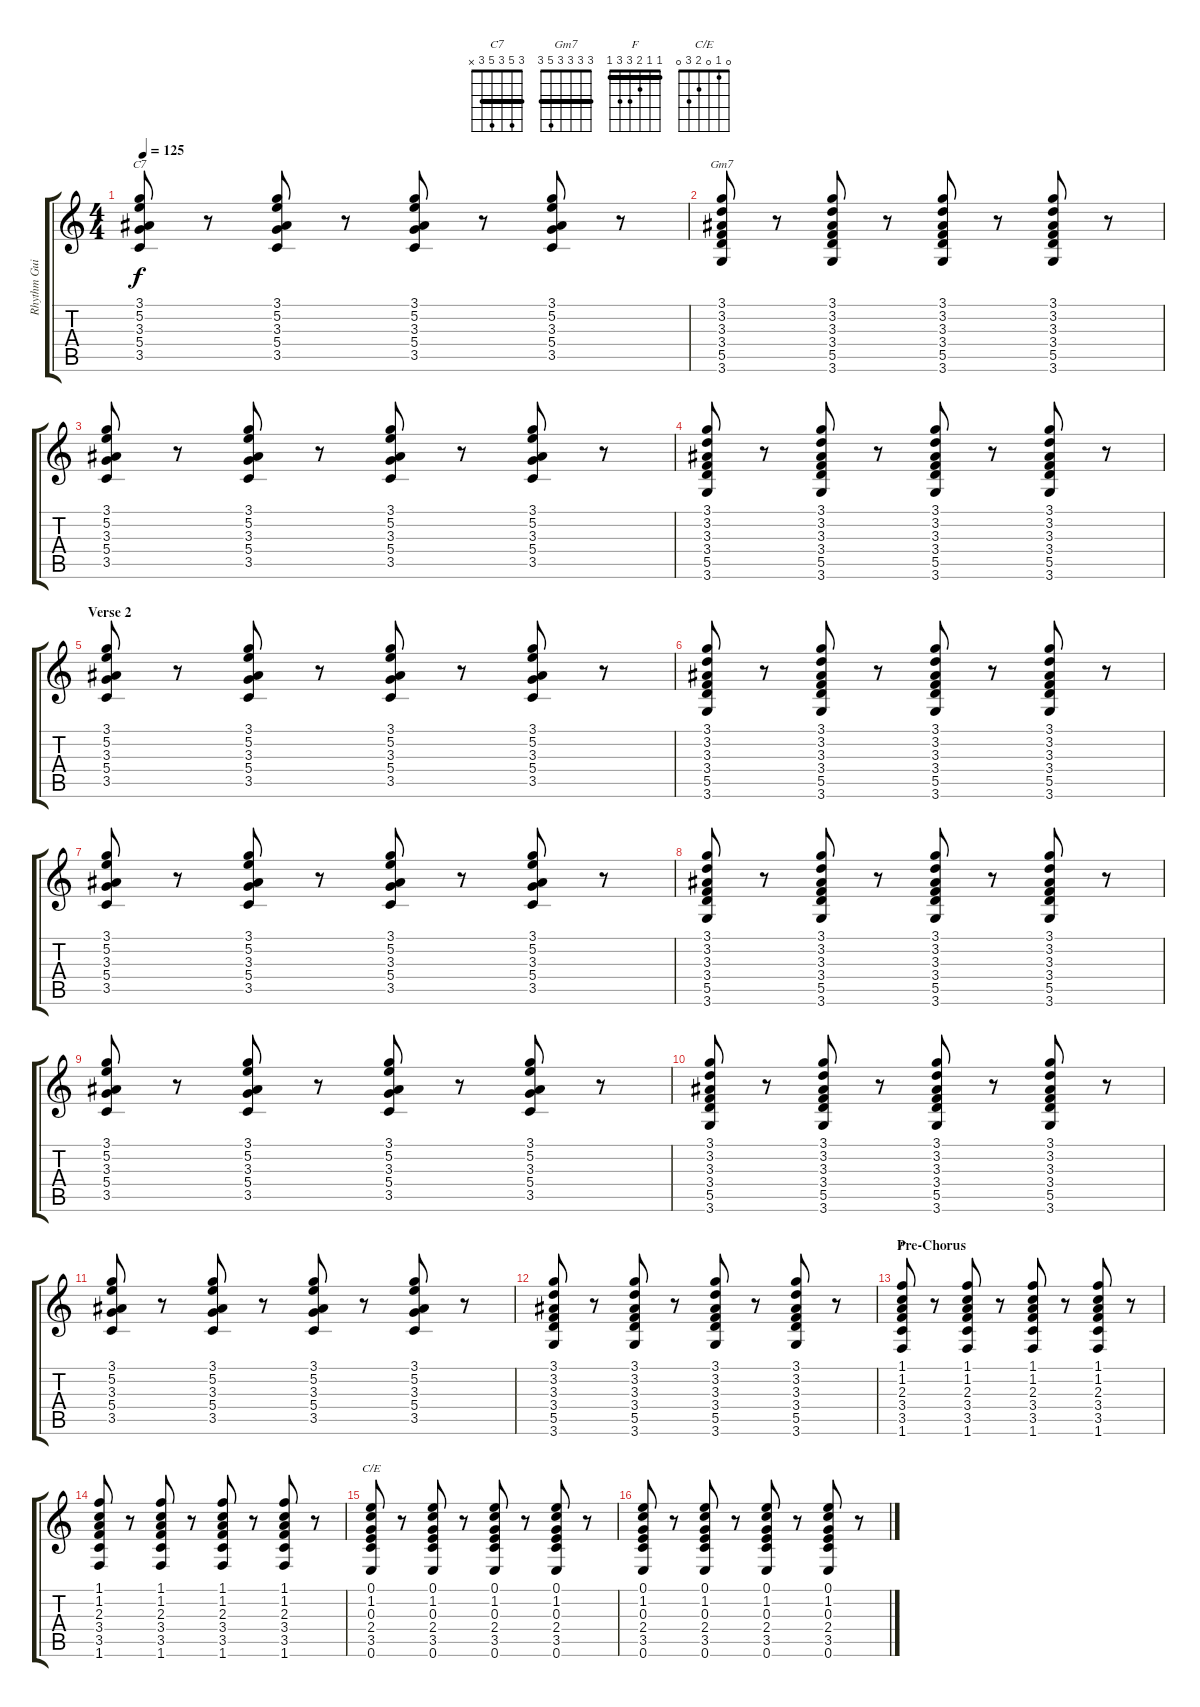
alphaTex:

\track ("Rhythm Guitar" "Rhythm Gui") {instrument electricguitarclean}
\staff {score tabs}
\tuning (E4 B3 G3 D3 A2 E2) {hide}
\chord ("C7" 3 5 3 5 3 x) {barre 3}
\chord ("Gm7" 3 3 3 3 5 3) {barre 3}
\chord ("F" 1 1 2 3 3 1) {barre 1}
\chord ("C/E" 0 1 0 2 3 0)
\ts (4 4)
\tempo 125
\clef g2
\ks c
(3.1 5.2 3.3 5.4 3.5).8{ch "C7" dy f} r.8 (3.1 5.2 3.3 5.4 3.5).8 r.8 (3.1 5.2 3.3 5.4 3.5).8 r.8 (3.1 5.2 3.3 5.4 3.5).8 r.8 |
(3.1 3.2 3.3 3.4 5.5 3.6).8{ch "Gm7"} r.8 (3.1 3.2 3.3 3.4 5.5 3.6).8 r.8 (3.1 3.2 3.3 3.4 5.5 3.6).8 r.8 (3.1 3.2 3.3 3.4 5.5 3.6).8 r.8 |
(3.1 5.2 3.3 5.4 3.5).8 r.8 (3.1 5.2 3.3 5.4 3.5).8 r.8 (3.1 5.2 3.3 5.4 3.5).8 r.8 (3.1 5.2 3.3 5.4 3.5).8 r.8 |
(3.1 3.2 3.3 3.4 5.5 3.6).8 r.8 (3.1 3.2 3.3 3.4 5.5 3.6).8 r.8 (3.1 3.2 3.3 3.4 5.5 3.6).8 r.8 (3.1 3.2 3.3 3.4 5.5 3.6).8 r.8 |
\section ("" "Verse 2")
(3.1 5.2 3.3 5.4 3.5).8 r.8 (3.1 5.2 3.3 5.4 3.5).8 r.8 (3.1 5.2 3.3 5.4 3.5).8 r.8 (3.1 5.2 3.3 5.4 3.5).8 r.8 |
(3.1 3.2 3.3 3.4 5.5 3.6).8 r.8 (3.1 3.2 3.3 3.4 5.5 3.6).8 r.8 (3.1 3.2 3.3 3.4 5.5 3.6).8 r.8 (3.1 3.2 3.3 3.4 5.5 3.6).8 r.8 |
(3.1 5.2 3.3 5.4 3.5).8 r.8 (3.1 5.2 3.3 5.4 3.5).8 r.8 (3.1 5.2 3.3 5.4 3.5).8 r.8 (3.1 5.2 3.3 5.4 3.5).8 r.8 |
(3.1 3.2 3.3 3.4 5.5 3.6).8 r.8 (3.1 3.2 3.3 3.4 5.5 3.6).8 r.8 (3.1 3.2 3.3 3.4 5.5 3.6).8 r.8 (3.1 3.2 3.3 3.4 5.5 3.6).8 r.8 |
(3.1 5.2 3.3 5.4 3.5).8 r.8 (3.1 5.2 3.3 5.4 3.5).8 r.8 (3.1 5.2 3.3 5.4 3.5).8 r.8 (3.1 5.2 3.3 5.4 3.5).8 r.8 |
(3.1 3.2 3.3 3.4 5.5 3.6).8 r.8 (3.1 3.2 3.3 3.4 5.5 3.6).8 r.8 (3.1 3.2 3.3 3.4 5.5 3.6).8 r.8 (3.1 3.2 3.3 3.4 5.5 3.6).8 r.8 |
(3.1 5.2 3.3 5.4 3.5).8 r.8 (3.1 5.2 3.3 5.4 3.5).8 r.8 (3.1 5.2 3.3 5.4 3.5).8 r.8 (3.1 5.2 3.3 5.4 3.5).8 r.8 |
(3.1 3.2 3.3 3.4 5.5 3.6).8 r.8 (3.1 3.2 3.3 3.4 5.5 3.6).8 r.8 (3.1 3.2 3.3 3.4 5.5 3.6).8 r.8 (3.1 3.2 3.3 3.4 5.5 3.6).8 r.8 |
\section ("" "Pre-Chorus")
(1.1 1.2 2.3 3.4 3.5 1.6).8{ch "F"} r.8 (1.1 1.2 2.3 3.4 3.5 1.6).8 r.8 (1.1 1.2 2.3 3.4 3.5 1.6).8 r.8 (1.1 1.2 2.3 3.4 3.5 1.6).8 r.8 |
(1.1 1.2 2.3 3.4 3.5 1.6).8 r.8 (1.1 1.2 2.3 3.4 3.5 1.6).8 r.8 (1.1 1.2 2.3 3.4 3.5 1.6).8 r.8 (1.1 1.2 2.3 3.4 3.5 1.6).8 r.8 |
(0.1 1.2 0.3 2.4 3.5 0.6).8{ch "C/E"} r.8 (0.1 1.2 0.3 2.4 3.5 0.6).8 r.8 (0.1 1.2 0.3 2.4 3.5 0.6).8 r.8 (0.1 1.2 0.3 2.4 3.5 0.6).8 r.8 |
(0.1 1.2 0.3 2.4 3.5 0.6).8 r.8 (0.1 1.2 0.3 2.4 3.5 0.6).8 r.8 (0.1 1.2 0.3 2.4 3.5 0.6).8 r.8 (0.1 1.2 0.3 2.4 3.5 0.6).8 r.8
